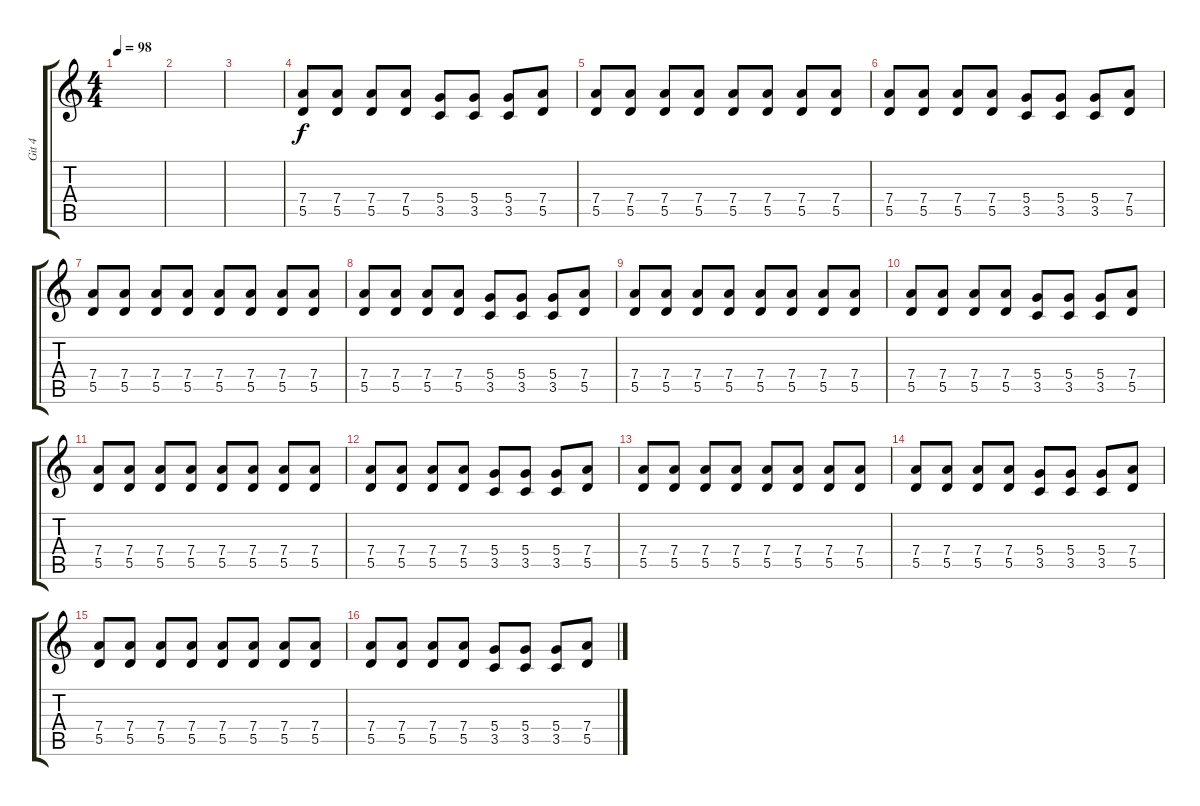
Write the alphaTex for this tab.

\track ("Git 4" "Git 4") {instrument distortionguitar}
\staff {score tabs}
\tuning (E4 B3 G3 D3 A2 E2) {hide}
\ts (4 4)
\tempo 98
\clef g2
\ks c
|
|
|
(7.4 5.5).8 (7.4 5.5).8 (7.4 5.5).8 (7.4 5.5).8 (5.4 3.5).8 (5.4 3.5).8 (5.4 3.5).8 (7.4 5.5).8 |
(7.4 5.5).8 (7.4 5.5).8 (7.4 5.5).8 (7.4 5.5).8 (7.4 5.5).8 (7.4 5.5).8 (7.4 5.5).8 (7.4 5.5).8 |
(7.4 5.5).8 (7.4 5.5).8 (7.4 5.5).8 (7.4 5.5).8 (5.4 3.5).8 (5.4 3.5).8 (5.4 3.5).8 (7.4 5.5).8 |
(7.4 5.5).8 (7.4 5.5).8 (7.4 5.5).8 (7.4 5.5).8 (7.4 5.5).8 (7.4 5.5).8 (7.4 5.5).8 (7.4 5.5).8 |
(7.4 5.5).8 (7.4 5.5).8 (7.4 5.5).8 (7.4 5.5).8 (5.4 3.5).8 (5.4 3.5).8 (5.4 3.5).8 (7.4 5.5).8 |
(7.4 5.5).8 (7.4 5.5).8 (7.4 5.5).8 (7.4 5.5).8 (7.4 5.5).8 (7.4 5.5).8 (7.4 5.5).8 (7.4 5.5).8 |
(7.4 5.5).8 (7.4 5.5).8 (7.4 5.5).8 (7.4 5.5).8 (5.4 3.5).8 (5.4 3.5).8 (5.4 3.5).8 (7.4 5.5).8 |
(7.4 5.5).8 (7.4 5.5).8 (7.4 5.5).8 (7.4 5.5).8 (7.4 5.5).8 (7.4 5.5).8 (7.4 5.5).8 (7.4 5.5).8 |
(7.4 5.5).8 (7.4 5.5).8 (7.4 5.5).8 (7.4 5.5).8 (5.4 3.5).8 (5.4 3.5).8 (5.4 3.5).8 (7.4 5.5).8 |
(7.4 5.5).8 (7.4 5.5).8 (7.4 5.5).8 (7.4 5.5).8 (7.4 5.5).8 (7.4 5.5).8 (7.4 5.5).8 (7.4 5.5).8 |
(7.4 5.5).8 (7.4 5.5).8 (7.4 5.5).8 (7.4 5.5).8 (5.4 3.5).8 (5.4 3.5).8 (5.4 3.5).8 (7.4 5.5).8 |
(7.4 5.5).8 (7.4 5.5).8 (7.4 5.5).8 (7.4 5.5).8 (7.4 5.5).8 (7.4 5.5).8 (7.4 5.5).8 (7.4 5.5).8 |
(7.4 5.5).8 (7.4 5.5).8 (7.4 5.5).8 (7.4 5.5).8 (5.4 3.5).8 (5.4 3.5).8 (5.4 3.5).8 (7.4 5.5).8
